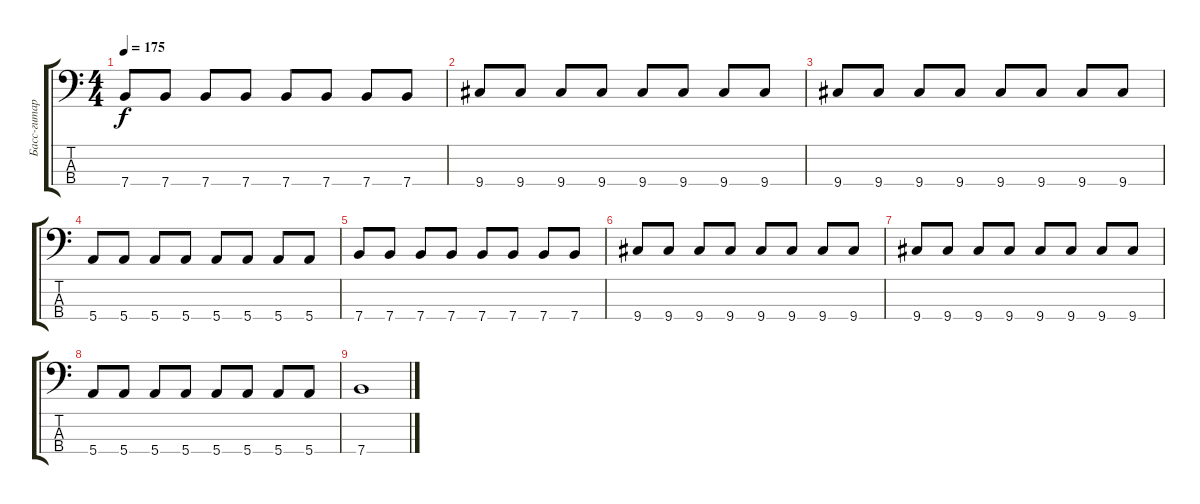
\track ("Басс-гитара" "Басс-гитар") {instrument electricbasspick}
\staff {score tabs}
\tuning (G2 D2 A1 E1) {hide}
\ts (4 4)
\tempo 175
\clef f4
\ks c
7.4.8{dy f} 7.4.8 7.4.8 7.4.8 7.4.8 7.4.8 7.4.8 7.4.8 |
9.4.8 9.4.8 9.4.8 9.4.8 9.4.8 9.4.8 9.4.8 9.4.8 |
9.4.8 9.4.8 9.4.8 9.4.8 9.4.8 9.4.8 9.4.8 9.4.8 |
5.4.8 5.4.8 5.4.8 5.4.8 5.4.8 5.4.8 5.4.8 5.4.8 |
7.4.8 7.4.8 7.4.8 7.4.8 7.4.8 7.4.8 7.4.8 7.4.8 |
9.4.8 9.4.8 9.4.8 9.4.8 9.4.8 9.4.8 9.4.8 9.4.8 |
9.4.8 9.4.8 9.4.8 9.4.8 9.4.8 9.4.8 9.4.8 9.4.8 |
5.4.8 5.4.8 5.4.8 5.4.8 5.4.8 5.4.8 5.4.8 5.4.8 |
7.4.1
